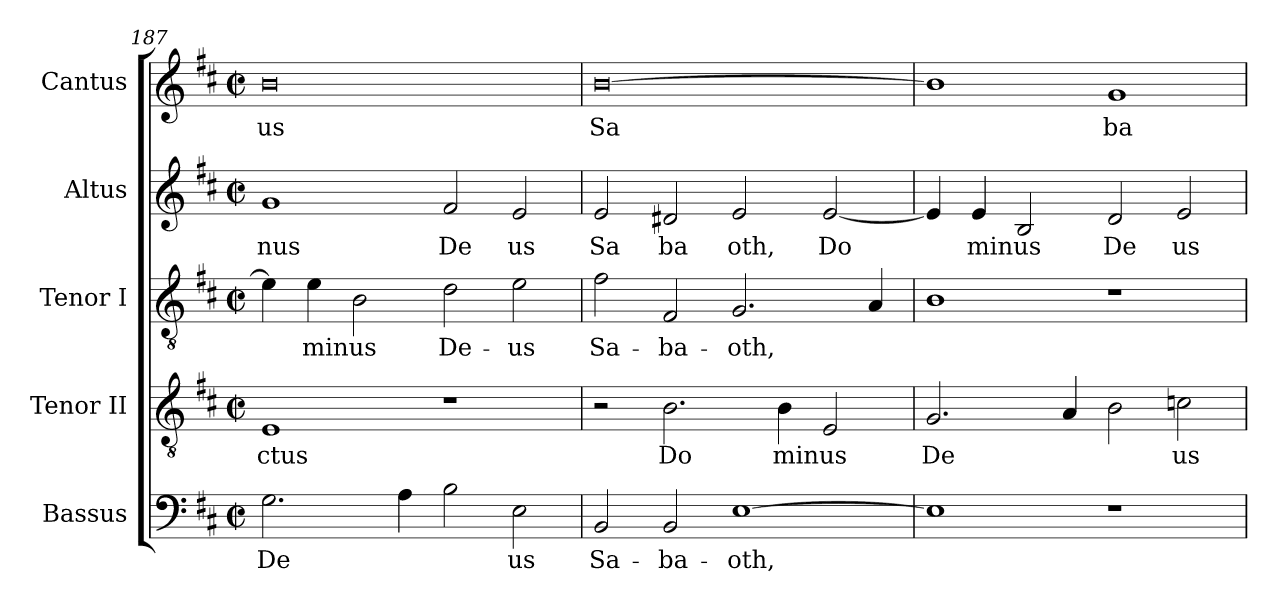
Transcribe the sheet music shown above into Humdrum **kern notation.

**kern	**text	**kern	**text	**kern	**text	**kern	**text	**kern	**text
*part5	*part5	*part4	*part4	*part3	*part3	*part2	*part2	*part1	*part1
*staff5	*staff5	*staff4	*staff4	*staff3	*staff3	*staff2	*staff2	*staff1	*staff1
*I"Bassus	*	*I"Tenor II	*	*I"Tenor I	*	*I"Altus	*	*I"Cantus	*
*I'B	*	*I'T II	*	*I'T I	*	*I'A	*	*I'C	*
*clefF4	*	*clefGv2	*	*clefGv2	*	*clefG2	*	*clefG2	*
*k[f#c#]	*	*k[f#c#]	*	*k[f#c#]	*	*k[f#c#]	*	*k[f#c#]	*
*D:	*	*D:	*	*D:	*	*D:	*	*D:	*
*M2/2	*	*M2/2	*	*M2/2	*	*M2/2	*	*M2/2	*
*met(c|)	*	*met(c|)	*	*met(c|)	*	*met(c|)	*	*met(c|)	*
=187	=187	=187	=187	=187	=187	=187	=187	=187	=187
!	!LO:LY:b:cj	!	!LO:LY:b:cj	!	!LO:LY:b:cj	!	!LO:LY:b:cj	!	!LO:LY:b:cj
2.G\	De-	1E	ctus	4e\]	--	1g	nus	0b	us
!	!	!	!	!	!LO:LY:b:cj	!	!	!	!
.	.	.	.	4e\	-minus	.	.	.	.
!	!	!	!	!	!LO:LY:b:cj	!	!	!	!
.	.	.	.	2B\	.	.	.	.	.
!	!LO:LY:b:cj	!	!	!	!	!	!	!	!
4A\	--	.	.	.	.	.	.	.	.
!	!LO:LY:b:cj	!	!	!	!LO:LY:b:cj	!	!LO:LY:b:cj	!	!
2B\	--	1r	.	2d\	De-	2f#/	De	.	.
!	!LO:LY:b:cj	!	!	!	!LO:LY:b:cj	!	!LO:LY:b:cj	!	!
2E\	-us	.	.	2e\	-us	2e/	us	.	.
=188	=188	=188	=188	=188	=188	=188	=188	=188	=188
!	!LO:LY:b:cj	!	!	!	!LO:LY:b:cj	!	!LO:LY:b:cj	!	!LO:LY:b:cj
2BB/	Sa-	2r	.	2f#\	Sa-	2e/	Sa	[<0b	Sa
!	!LO:LY:b:cj	!	!LO:LY:b:cj	!	!LO:LY:b:cj	!	!LO:LY:b:cj	!	!
2BB/	-ba-	2.B\	Do	2F#/	-ba-	2d#X/	ba	.	.
!	!LO:LY:b:cj	!	!	!	!LO:LY:b:cj	!	!LO:LY:b:cj	!	!
[<1E	-oth,	.	.	2.G/	-oth,	2e/	oth,	.	.
!	!	!	!LO:LY:b:cj	!	!	!	!	!	!
.	.	4B\	minus	.	.	.	.	.	.
!	!	!	!LO:LY:b:cj	!	!	!	!LO:LY:b:cj	!	!
.	.	2E/	.	.	.	[<2e/	Do	.	.
!	!	!	!	!	!LO:LY:b:cj	!	!	!	!
.	.	.	.	4A/	.	.	.	.	.
!!LO:LB:g=z
=189	=189	=189	=189	=189	=189	=189	=189	=189	=189
!	!LO:LY:b:cj	!	!LO:LY:b:cj	!	!LO:LY:b:cj	!	!LO:LY:b:cj	!	!LO:LY:b:cj
1E]	.	2.G/	De	1B	.	4e/]	.	1b]	.
!	!	!	!	!	!	!	!LO:LY:b:cj	!	!
.	.	.	.	.	.	4e/	minus	.	.
!	!	!	!	!	!	!	!LO:LY:b:cj	!	!
.	.	.	.	.	.	2B/	.	.	.
!	!	!	!LO:LY:b:cj	!	!	!	!	!	!
.	.	4A/	.	.	.	.	.	.	.
!	!	!	!LO:LY:b:cj	!	!	!	!LO:LY:b:cj	!	!LO:LY:b:cj
1r	.	2B\	.	1r	.	2d/	De	1g	ba
!	!	!	!LO:LY:b:cj	!	!	!	!LO:LY:b:cj	!	!
.	.	2c\	us	.	.	2e/	us	.	.
=	=	=	=	=	=	=	=	=	=
*-	*-	*-	*-	*-	*-	*-	*-	*-	*-
